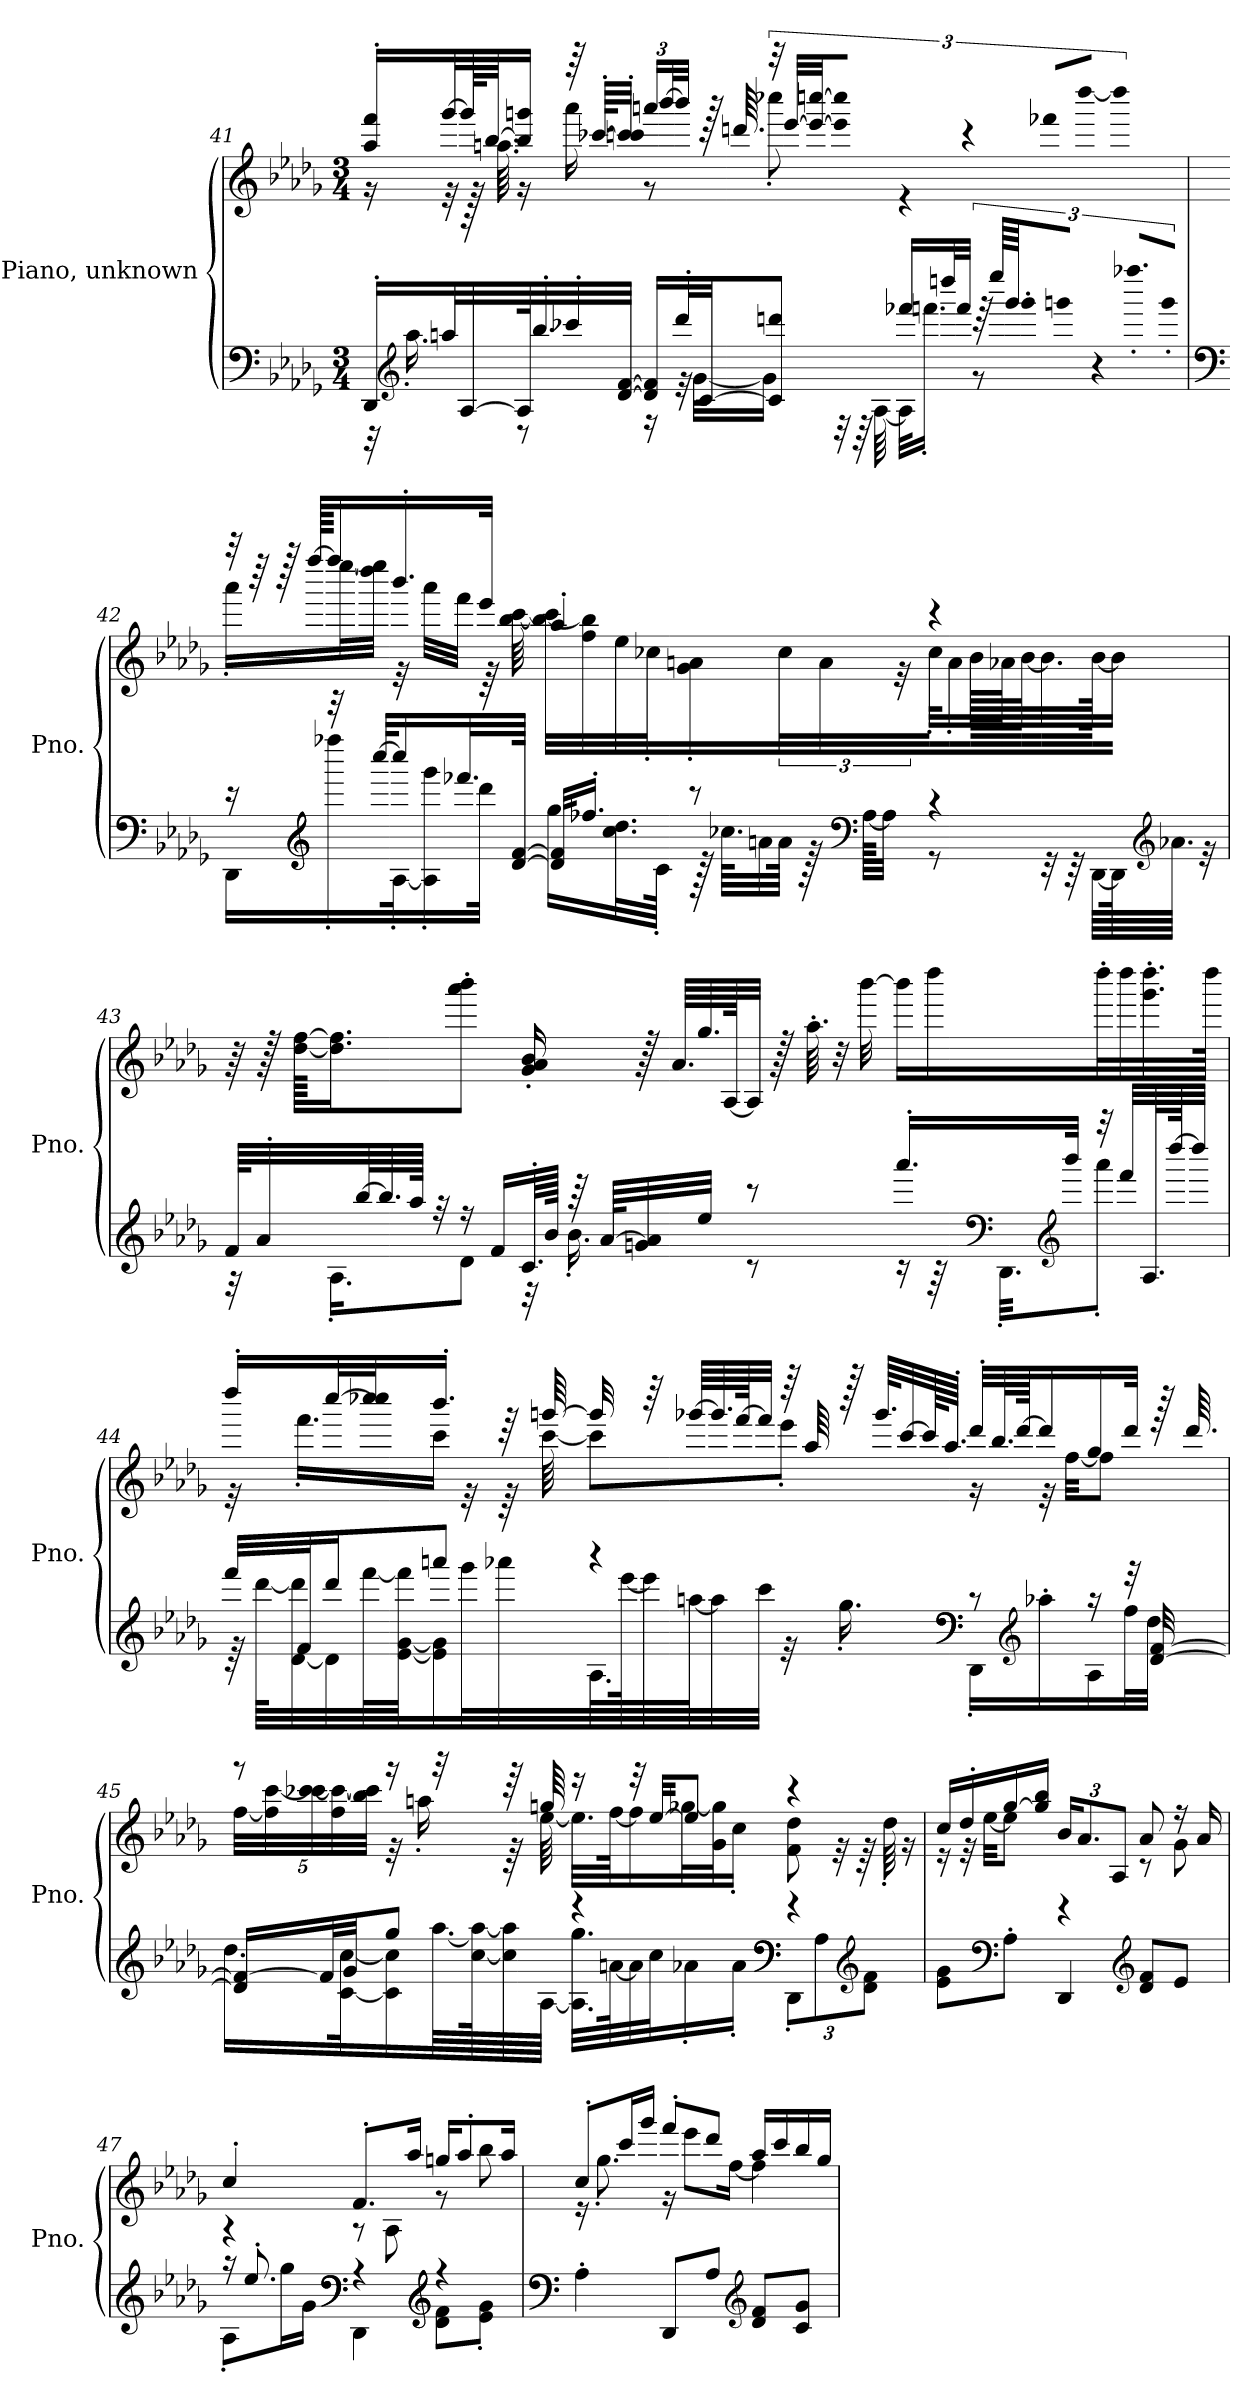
**kern	**kern
*part1	*part1
*staff2	*staff1
*I"Piano, unknown	*
*I'Pno.	*
!!LO:LB:g=z
*clefF4	*clefG2
*k[b-e-a-d-g-]	*k[b-e-a-d-g-]
*M3/4	*M3/4
=41	=41
*^	*^
16DD-'/LL	32r	16aa-/' 16fff/'LL	16r
*clefG2	*	*	*
.	16.aa-'\	.	.
32aan/L	.	[32ggg-/L	32r
[32A-/	.	128ggg-/KL]	128r
.	.	[64.bb-/JJ	64.aan\
64A-/K]	8r	16bb-/] 16gggn/JJ	16r
32.bb-'/	.	.	.
32ccc-X'/	.	64r	16aaa-\
.	.	[64ccc-X'/KLLL	.
[32d-/ [32f/JJJ	.	32ccc-/]' 32cccn/'JJJ	.
*	*	*Xbrackettup	*
16d-/] 16f/]LL	16r	24aaan/LL	8r
.	.	[48bbb-/L	.
32ddd-'/L	32r	32bbb-/JJJ]	.
[32c/JJ	[32g-\KLL	128r	.
.	.	64.dddn/	.
*	*	*brackettup	*
8c/] 8dddn/J	16g-\JJ]	48r	8cccc-X'\
.	.	[48eee-/LLL	.
.	.	48eee-/_ [48ccccn/	.
.	32r	32eee-/] 32cccc/]JJJ	.
.	64r	128r	.
.	.	128fff-X/KLLLL	.
.	[64A-\	[64dddd-/JJJJ	.
16fff-X/LL	32A-\KLL]	4dddd-/]	4r
.	16.fffn'\JJ	.	.
32ddddn/L	.	.	.
32fff/JJJ	.	.	.
96r	8r	.	.
96eeee-/LLLL	.	.	.
96ggg-/	.	.	.
64ggg-'/	.	.	.
64gggn/JJJJ	.	.	.
128r	.	.	.
64.ffff-X'/KLLL	.	.	.
32ggg'/JJJ	.	.	.
!!LO:LB:g=z	!!
=42	=42	=42	=42
*clefF4	*	*	*
16r	16DD-\LL	32r	16aaa-'\LL
.	.	64r	.
.	.	128r	.
.	.	[128ffff/KKKLL	.
*clefG2	*	*	*
32r	16ffff-X'\	16ffff/]	[32eeee-\L
[32cccc/KLL	.	.	32dddd-\ 32eeee-\]JJJ
16cccc/]	[32A-'\K	16.bbb-'/	32r
.	16A-\]' 16ggg-\'	.	32aaa-\LLL
32.fff-X/L	.	.	32fff\JJJ
.	32ddd-\JJk	32eee-/JJk	64r
[64d-/ [64f/JJJk	.	.	[64bb-\ [64ccc\
32d-/] 32f/]KLL	16gg-\LL	4aa-'/	32bb-\_ 32ccc\]LLL
16.ff-X'/JJ	.	.	32ff\ 32bb-\]
.	32.cc\ 32.dd-\L	.	32ee-\
.	.	.	32cc-X'\J
.	64c'\JJJk	.	.
8r	128r	.	16g-\' 16an\'
.	64.cc-X\KLLL	.	.
.	32an\	.	.
.	64a\JJJk	.	48cc-\L
.	128r	.	.
.	.	.	48a\JJJ
*clefF4	*	*	*
.	[128A-\KKLLL	.	.
.	32A-\JJJ]	.	.
.	.	.	48r
4r	8r	4r	32cc-'\KLL
.	.	.	16a'\
.	.	.	128b-\LLL
.	.	.	128a-X\J
.	.	.	[64b-\J
.	32r	.	32.b-\]
.	64r	.	.
.	[64DD-\LLLL	.	[64b-\JK
.	128DD-\K]	.	16b-\JJ]
*clefG2	*	*	*
.	64.a-X\JJJJ	.	.
.	32r	.	.
*	*	*v	*v
!!LO:PB:g=z
=43	=43	=43
64f/KLLL	32r	64r
32a-'/	.	128r
.	.	[128dd-\ [128ff\KKKLL
.	16.A-'\KL	16.dd-\] 16.ff\]J
[64bb-/L	.	.
64.bb-/]	.	.
128aa-/JJJJk	.	.
32r	.	.
16r	8d-\J	8aaa-\' 8bbb-\'J
16f/LL	.	.
64.c'/LL	32r	16g-/' 16a-/' 16b-/'
128b-/JJJJk	.	.
64r	16.b-'\	.
[64a-/KLLL	.	.
32gn/ 32a-/]	.	128r
.	.	64.a-/LLLL
32ee-/JJJ	.	64.gg-/
.	.	[128A-/JK
8r	8r	32A-/JJJ]
.	.	128r
.	.	64.aa-'\
.	.	32r
.	.	[32bbb-\
16.aaa-'/LL	16r	16bbb-\LL]
.	64r	16dddd-\
*clefF4	*	*
.	32.DD-'\KKL	.
*clefG2	*	*
32bbb-/JJk	.	.
32r	8aaa-'\J	32dddd-'\L
32fff/LLL	.	32dddd-\
64.A-/L	.	32.ggg-\' 32.dddd-\'
[128dddd-/JK	.	.
32dddd-/JJJ]	.	.
.	.	64dddd-\JJJk
!!LO:LB:g=z
=44	=44	=44
*	*	*^
32fff/LLL	64r	16dddd-'/LL	32r
.	[64ddd-\KLLL	.	.
32f/J	[32d-\ 32ddd-\]	.	16.fff'\LL
16ddd-/J	32d-\]	[32cccc/L	.
.	[64fff\L	32cccc-X/ 32cccc/]J	.
.	[64e-\ [64g-\ 64fff\]JJ	.	.
8aaan/J	16e-\] 16g-\]	16.bbb-'/JJ	16ccc\JJ
.	32ggg-\L	.	32r
.	32aaa-X\	64r	64r
.	.	[64gggn/	[64ccc\
4r	64.A-\L	32ggg/]	8ccc\L]
.	[128eee-\K	.	.
.	64eee-\]	64r	.
.	[64aan\J	[64ggg-X/LLLL	.
.	32aa\]	64.ggg-/]	.
.	.	[128fff/JK	.
.	32ccc\JJJ	32fff/JJJ]	.
.	32r	64r	8eee-'\J
.	.	64aa-/	.
.	16.gg-'\	128r	.
.	.	64.ggg-/KLLL	.
.	.	[32ccc/	.
.	.	128ccc/KL]	.
.	.	64.aa-'/JJJJ	.
*clefF4	*	*	*
8r	16DD-'\LL	32ddd-'/LLL	16r
.	.	64.bb-/L	.
.	.	[128ddd-/JJK	.
*clefG2	*	*	*
.	16aa-X'\	16ddd-/]	32r
.	.	.	[32ff\KKL
16r	16A-\	16gg-/	8ff\J]
32r	32ff\L	32ddd-/JJk	.
[32d-/ [32f/	32dd-\JJJ	128r	.
.	.	64.ddd-/	.
!!LO:LB:g=z	!!
=45	=45	=45	=45
*	*	*	*Xbrackettup
16d-/] 16f/_LL	16.dd-\LL	8r	[40ff\LLL
.	.	.	40ff\] [40ccc\
.	.	.	[40ccc-X\ 40ccc\]
32f/L]	.	.	.
.	.	.	40ff\ 40ccc-\_
32g-/JJ	[32c\ [32cc\K	.	.
.	.	.	40bb-\ 40ccc-\]JJJ
8gg-/J	16c\] 16cc\]	16r	32r
.	.	.	16aan'\
.	[64.aa-\LL	32r	.
.	[128cc\ 128aa-\_K	.	.
.	64cc\] 64aa-\]	64r	64r
.	[64A-\JJJJ	64ggn/	[64ee-\
4r	32.A-\] 32.gg-\LLL	16r	32.ee-\LLL]
.	[64an\K	.	[64ff\JK
.	32a\]	32r	16ff\]
.	32cc\J	[32ee-/KKL	.
.	16a-X'\	8ee-/J]	[32gg-X\L
.	.	.	32g-\ 32gg-\]J
.	16a-'\JJ	.	16cc'\JJ
*clefF4	*	*	*
*	*Xbrackettup	*	*
4r	12DD-'\L	4r	8f\ 8dd-\
.	12A-\	.	.
.	.	.	32r
.	.	.	64r
*clefG2	*	*	*
.	12d-\ 12f\J	.	.
.	.	.	64dd-'\
.	.	.	16r
*v	*v	*	*
!!LO:LB:g=z	!!
=46	=46	=46
8e-\ 8g-\L	16cc/LL	16r
.	16dd-'/	32r
.	.	[32ee-\KKL
*clefF4	*	*
8A-'\J	[16gg-/	8ee-\J]
.	16gg-/] 16bb-/JJ	.
4DD-/	24b-/KL	4r
.	12.a-/	.
.	12A-/J	.
*clefG2	*	*
8d-/ 8f/L	8a-/	8r
8e-/J	16r	8g-\
.	16a-/	.
=47	=47	=47
*^	*	*
16r	8A-'\L	4cc'/	4r
8.ee-'/	.	.	.
.	16gg-\L	.	.
.	16g-\JJ	.	.
*clefF4	*	*	*
4r	4DD-\	8.f'/L	8r
.	.	.	8A-\
.	.	16aa-/Jk	.
*clefG2	*	*	*
4r	8d-\ 8f\L	16ggn/KL	8r
.	.	8aa-'/	.
.	8e-\' 8g-\'J	.	8bb-\
.	.	16aa-/Jk	.
*v	*v	*	*
!!LO:LB:g=z	!!
=48	=48	=48
*clefF4	*	*
4A-'\	8cc'/L	16r
.	.	8.gg-'\
.	16ccc/L	.
.	16ggg-/JJ	.
8DD-/L	8fff'/L	16r
.	.	8eee-\L
8A-/J	8ddd-/J	.
.	.	[16ff\Jk
*clefG2	*	*
8d-/ 8f/L	16aa-/LL	4ff\]
.	16ccc/	.
8c/ 8g-/J	16bb-/	.
.	16gg-/JJ	.
*	*v	*v
=	=
*-	*-
